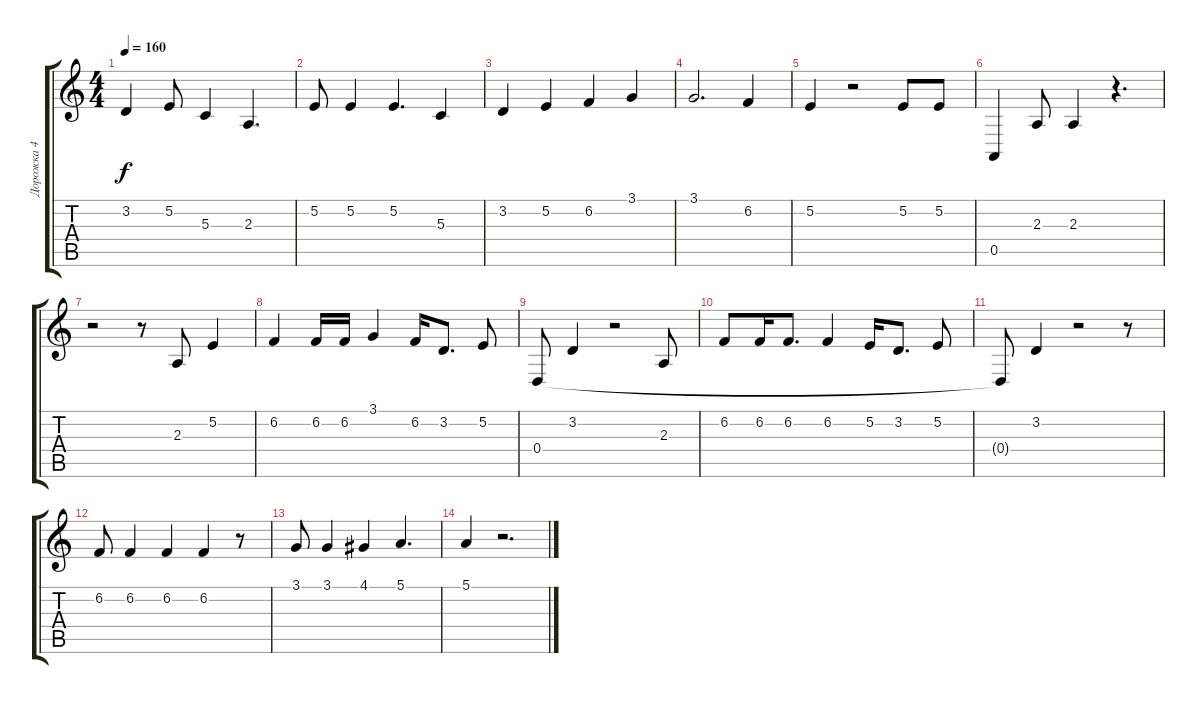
\track ("Дорожка 4" "Дорожка 4") {instrument lead6voice}
\staff {score tabs}
\tuning (E4 B3 G3 D3 A2 E2) {hide}
\ts (4 4)
\tempo 160
\clef g2
\ks c
3.2.4{dy f} 5.2.8 5.3.4 2.3.4{d} |
5.2.8 5.2.4 5.2.4{d} 5.3.4 |
3.2.4 5.2.4 6.2.4 3.1.4 |
3.1.2{d} 6.2.4 |
5.2.4 r.2 5.2.8 5.2.8 |
0.5.4 2.3.8 2.3.4 r.4{d} |
r.2 r.8 2.3.8 5.2.4 |
6.2.4 6.2.16 6.2.16 3.1.4 6.2.16 3.2.8{d} 5.2.8 |
0.4.8 3.2.4 r.2 2.3.8 |
6.2.8 6.2.16 6.2.8{d} 6.2.4 5.2.16 3.2.8{d} 5.2.8 |
0.4{t}.8 3.2.4 r.2 r.8 |
6.2.8 6.2.4 6.2.4 6.2.4 r.8 |
3.1.8 3.1.4 4.1.4 5.1.4{d} |
5.1.4 r.2{d}
